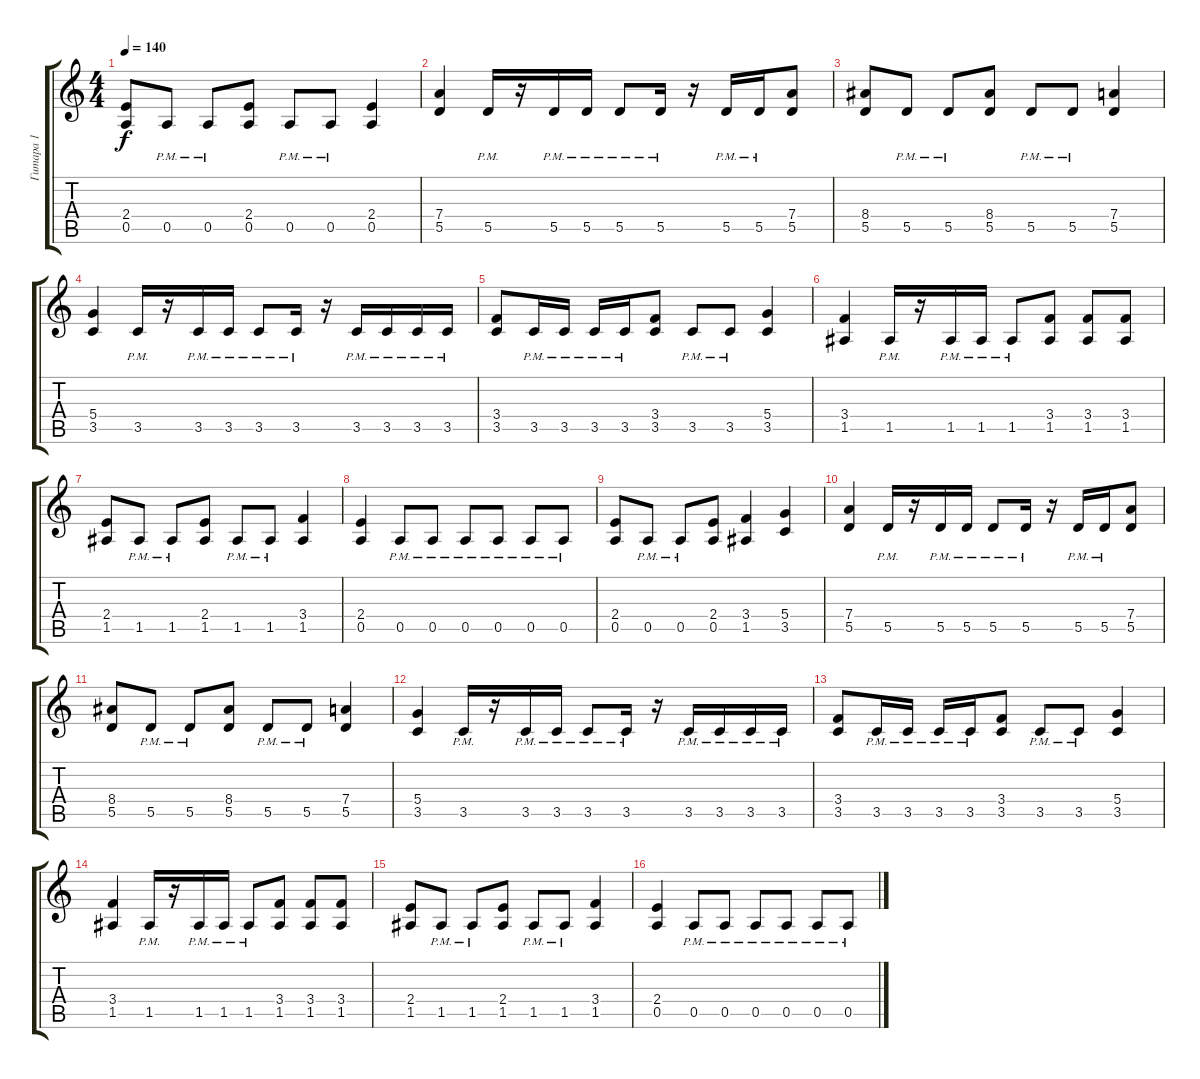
\track ("Гитара 1" "Гитара 1") {instrument overdrivenguitar}
\staff {score tabs}
\tuning (E4 B3 G3 D3 A2 E2) {hide}
\ts (4 4)
\tempo 140
\clef g2
\ks c
(2.4 0.5).8{dy f} 0.5{pm}.8 0.5{pm}.8 (2.4 0.5).8 0.5{pm}.8 0.5{pm}.8 (2.4 0.5).4 |
(7.4 5.5).4 5.5{pm}.16 r.16 5.5{pm}.16 5.5{pm}.16 5.5{pm}.8 5.5{pm}.16 r.16 5.5{pm}.16 5.5{pm}.16 (7.4 5.5).8 |
(8.4 5.5).8 5.5{pm}.8 5.5{pm}.8 (8.4 5.5).8 5.5{pm}.8 5.5{pm}.8 (7.4 5.5).4 |
(5.4 3.5).4 3.5{pm}.16 r.16 3.5{pm}.16 3.5{pm}.16 3.5{pm}.8 3.5{pm}.16 r.16 3.5{pm}.16 3.5{pm}.16 3.5{pm}.16 3.5{pm}.16 |
(3.4 3.5).8 3.5{pm}.16 3.5{pm}.16 3.5{pm}.16 3.5{pm}.16 (3.4 3.5).8 3.5{pm}.8 3.5{pm}.8 (5.4 3.5).4 |
(3.4 1.5).4 1.5{pm}.16 r.16 1.5{pm}.16 1.5{pm}.16 1.5{pm}.8 (3.4 1.5).8 (3.4 1.5).8 (3.4 1.5).8 |
(2.4 1.5).8 1.5{pm}.8 1.5{pm}.8 (2.4 1.5).8 1.5{pm}.8 1.5{pm}.8 (3.4 1.5).4 |
(2.4 0.5).4 0.5{pm}.8 0.5{pm}.8 0.5{pm}.8 0.5{pm}.8 0.5{pm}.8 0.5{pm}.8 |
(2.4 0.5).8 0.5{pm}.8 0.5{pm}.8 (2.4 0.5).8 (3.4 1.5).4 (5.4 3.5).4 |
(7.4 5.5).4 5.5{pm}.16 r.16 5.5{pm}.16 5.5{pm}.16 5.5{pm}.8 5.5{pm}.16 r.16 5.5{pm}.16 5.5{pm}.16 (7.4 5.5).8 |
(8.4 5.5).8 5.5{pm}.8 5.5{pm}.8 (8.4 5.5).8 5.5{pm}.8 5.5{pm}.8 (7.4 5.5).4 |
(5.4 3.5).4 3.5{pm}.16 r.16 3.5{pm}.16 3.5{pm}.16 3.5{pm}.8 3.5{pm}.16 r.16 3.5{pm}.16 3.5{pm}.16 3.5{pm}.16 3.5{pm}.16 |
(3.4 3.5).8 3.5{pm}.16 3.5{pm}.16 3.5{pm}.16 3.5{pm}.16 (3.4 3.5).8 3.5{pm}.8 3.5{pm}.8 (5.4 3.5).4 |
(3.4 1.5).4 1.5{pm}.16 r.16 1.5{pm}.16 1.5{pm}.16 1.5{pm}.8 (3.4 1.5).8 (3.4 1.5).8 (3.4 1.5).8 |
(2.4 1.5).8 1.5{pm}.8 1.5{pm}.8 (2.4 1.5).8 1.5{pm}.8 1.5{pm}.8 (3.4 1.5).4 |
(2.4 0.5).4 0.5{pm}.8 0.5{pm}.8 0.5{pm}.8 0.5{pm}.8 0.5{pm}.8 0.5{pm}.8
